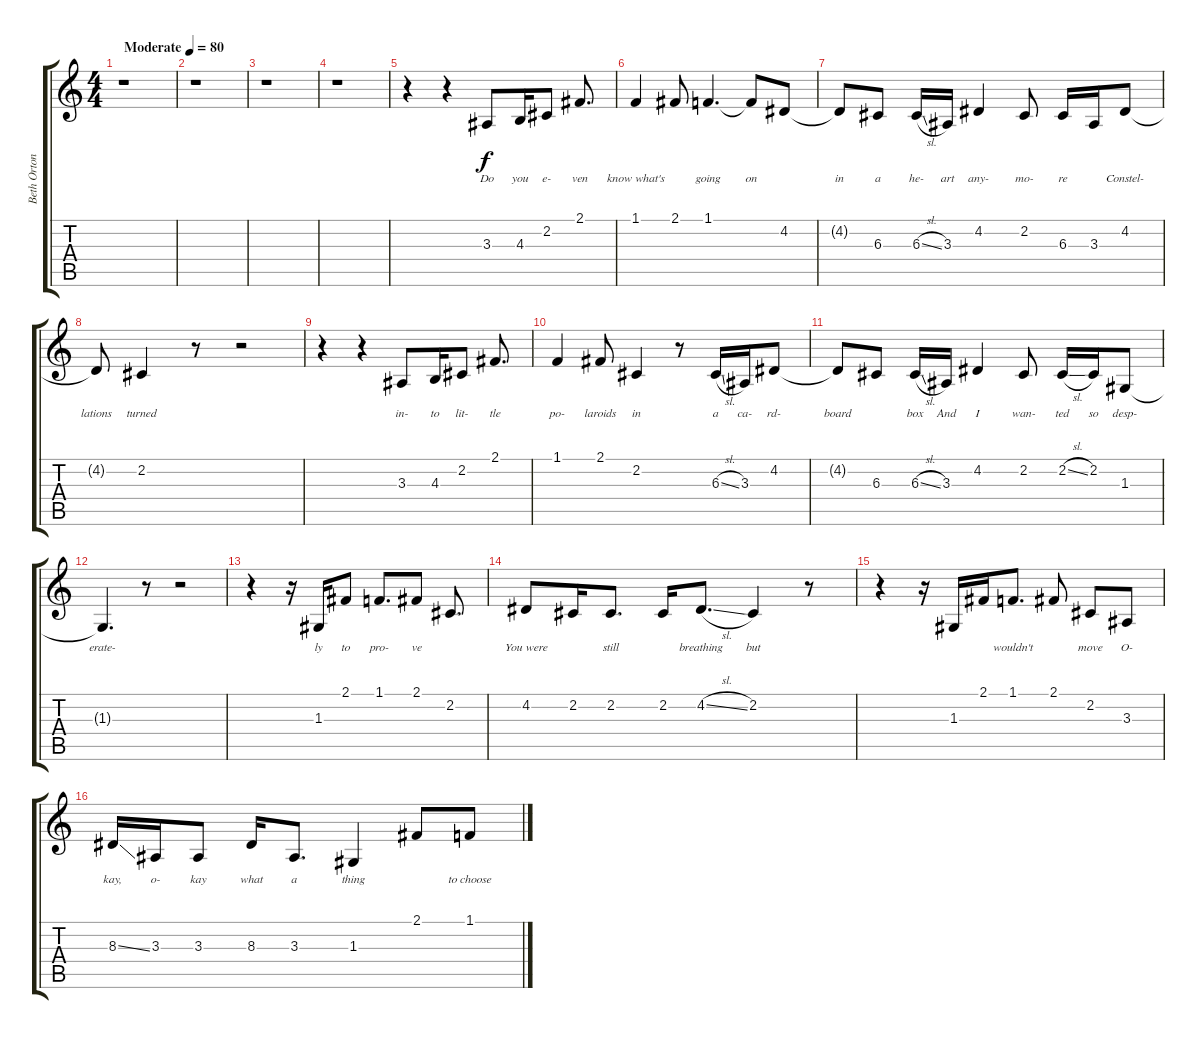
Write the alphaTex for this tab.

\track ("Beth Orton" "Beth Orton") {instrument viola}
\staff {score tabs}
\tuning (E4 B3 G3 D3 A2 E2) {hide}
\ts (4 4)
\tempo (80 "Moderate")
\clef g2
\ks c
r.1{dy f instrument viola} |
r.1 |
r.1 |
r.1 |
r.4 r.4 3.3.8{lyrics (0 "Do") lyrics (1 "") lyrics (2 "") lyrics (3 "") lyrics (4 "")} 4.3.16{lyrics (0 "you") lyrics (1 "") lyrics (2 "") lyrics (3 "") lyrics (4 "")} 2.2.8{lyrics (0 "e-") lyrics (1 "") lyrics (2 "") lyrics (3 "") lyrics (4 "")} 2.1.8{d lyrics (0 "ven") lyrics (1 "") lyrics (2 "") lyrics (3 "") lyrics (4 "")} |
1.1.4{lyrics (0 "know what's") lyrics (1 "") lyrics (2 "") lyrics (3 "") lyrics (4 "")} 2.1.8{lyrics (0 "") lyrics (1 "") lyrics (2 "") lyrics (3 "") lyrics (4 "")} 1.1.4{d lyrics (0 "going") lyrics (1 "") lyrics (2 "") lyrics (3 "") lyrics (4 "")} 1.1{t}.8{lyrics (0 "on") lyrics (1 "") lyrics (2 "") lyrics (3 "") lyrics (4 "")} 4.2.8{lyrics (0 "") lyrics (1 "") lyrics (2 "") lyrics (3 "") lyrics (4 "")} |
4.2{t}.8{lyrics (0 "in") lyrics (1 "") lyrics (2 "") lyrics (3 "") lyrics (4 "")} 6.3.8{lyrics (0 "a") lyrics (1 "") lyrics (2 "") lyrics (3 "") lyrics (4 "")} 6.3{sl}.16{lyrics (0 "he-") lyrics (1 "") lyrics (2 "") lyrics (3 "") lyrics (4 "")} 3.3.16{lyrics (0 "art") lyrics (1 "") lyrics (2 "") lyrics (3 "") lyrics (4 "")} 4.2.4{lyrics (0 "any-") lyrics (1 "") lyrics (2 "") lyrics (3 "") lyrics (4 "")} 2.2.8{lyrics (0 "mo-") lyrics (1 "") lyrics (2 "") lyrics (3 "") lyrics (4 "")} 6.3.16{lyrics (0 "re") lyrics (1 "") lyrics (2 "") lyrics (3 "") lyrics (4 "")} 3.3.16{lyrics (0 "") lyrics (1 "") lyrics (2 "") lyrics (3 "") lyrics (4 "")} 4.2.8{lyrics (0 "Constel-") lyrics (1 "") lyrics (2 "") lyrics (3 "") lyrics (4 "")} |
4.2{t}.8{lyrics (0 "lations") lyrics (1 "") lyrics (2 "") lyrics (3 "") lyrics (4 "")} 2.2.4{lyrics (0 "turned") lyrics (1 "") lyrics (2 "") lyrics (3 "") lyrics (4 "")} r.8 r.2 |
r.4 r.4 3.3.8{lyrics (0 "in-") lyrics (1 "") lyrics (2 "") lyrics (3 "") lyrics (4 "")} 4.3.16{lyrics (0 "to") lyrics (1 "") lyrics (2 "") lyrics (3 "") lyrics (4 "")} 2.2.8{lyrics (0 "lit-") lyrics (1 "") lyrics (2 "") lyrics (3 "") lyrics (4 "")} 2.1.8{d lyrics (0 "tle") lyrics (1 "") lyrics (2 "") lyrics (3 "") lyrics (4 "")} |
1.1.4{lyrics (0 "po-") lyrics (1 "") lyrics (2 "") lyrics (3 "") lyrics (4 "")} 2.1.8{lyrics (0 "laroids") lyrics (1 "") lyrics (2 "") lyrics (3 "") lyrics (4 "")} 2.2.4{lyrics (0 "in") lyrics (1 "") lyrics (2 "") lyrics (3 "") lyrics (4 "")} r.8 6.3{sl}.16{lyrics (0 "a") lyrics (1 "") lyrics (2 "") lyrics (3 "") lyrics (4 "")} 3.3.16{lyrics (0 "ca-") lyrics (1 "") lyrics (2 "") lyrics (3 "") lyrics (4 "")} 4.2.8{lyrics (0 "rd-") lyrics (1 "") lyrics (2 "") lyrics (3 "") lyrics (4 "")} |
4.2{t}.8{lyrics (0 "board") lyrics (1 "") lyrics (2 "") lyrics (3 "") lyrics (4 "")} 6.3.8{lyrics (0 "") lyrics (1 "") lyrics (2 "") lyrics (3 "") lyrics (4 "")} 6.3{sl}.16{lyrics (0 "box") lyrics (1 "") lyrics (2 "") lyrics (3 "") lyrics (4 "")} 3.3.16{lyrics (0 "And") lyrics (1 "") lyrics (2 "") lyrics (3 "") lyrics (4 "")} 4.2.4{lyrics (0 "I") lyrics (1 "") lyrics (2 "") lyrics (3 "") lyrics (4 "")} 2.2.8{lyrics (0 "wan-") lyrics (1 "") lyrics (2 "") lyrics (3 "") lyrics (4 "")} 2.2{sl}.16{lyrics (0 "ted") lyrics (1 "") lyrics (2 "") lyrics (3 "") lyrics (4 "")} 2.2.16{lyrics (0 "so") lyrics (1 "") lyrics (2 "") lyrics (3 "") lyrics (4 "")} 1.3.8{lyrics (0 "desp-") lyrics (1 "") lyrics (2 "") lyrics (3 "") lyrics (4 "")} |
1.3{t}.4{d lyrics (0 "erate-") lyrics (1 "") lyrics (2 "") lyrics (3 "") lyrics (4 "")} r.8 r.2 |
r.4 r.16 1.3.16{lyrics (0 "ly") lyrics (1 "") lyrics (2 "") lyrics (3 "") lyrics (4 "")} 2.1.8{lyrics (0 "to") lyrics (1 "") lyrics (2 "") lyrics (3 "") lyrics (4 "")} 1.1.8{d lyrics (0 "pro-") lyrics (1 "") lyrics (2 "") lyrics (3 "") lyrics (4 "")} 2.1.8{lyrics (0 "ve") lyrics (1 "") lyrics (2 "") lyrics (3 "") lyrics (4 "")} 2.2.8{d lyrics (0 "") lyrics (1 "") lyrics (2 "") lyrics (3 "") lyrics (4 "")} |
4.2.8{lyrics (0 "You were") lyrics (1 "") lyrics (2 "") lyrics (3 "") lyrics (4 "")} 2.2.16{lyrics (0 "") lyrics (1 "") lyrics (2 "") lyrics (3 "") lyrics (4 "")} 2.2.8{d lyrics (0 "still") lyrics (1 "") lyrics (2 "") lyrics (3 "") lyrics (4 "")} 2.2.16{lyrics (0 "") lyrics (1 "") lyrics (2 "") lyrics (3 "") lyrics (4 "")} 4.2{sl}.8{d lyrics (0 "breathing") lyrics (1 "") lyrics (2 "") lyrics (3 "") lyrics (4 "")} 2.2.4{lyrics (0 "but") lyrics (1 "") lyrics (2 "") lyrics (3 "") lyrics (4 "")} r.8 |
r.4 r.16 1.3.16{lyrics (0 "") lyrics (1 "") lyrics (2 "") lyrics (3 "") lyrics (4 "")} 2.1.16{lyrics (0 "") lyrics (1 "") lyrics (2 "") lyrics (3 "") lyrics (4 "")} 1.1.8{d lyrics (0 "wouldn't") lyrics (1 "") lyrics (2 "") lyrics (3 "") lyrics (4 "")} 2.1.8{lyrics (0 "") lyrics (1 "") lyrics (2 "") lyrics (3 "") lyrics (4 "")} 2.2.8{lyrics (0 "move") lyrics (1 "") lyrics (2 "") lyrics (3 "") lyrics (4 "")} 3.3.8{lyrics (0 "O-") lyrics (1 "") lyrics (2 "") lyrics (3 "") lyrics (4 "")} |
8.3{ss}.16{lyrics (0 "kay,") lyrics (1 "") lyrics (2 "") lyrics (3 "") lyrics (4 "")} 3.3.16{lyrics (0 "o-") lyrics (1 "") lyrics (2 "") lyrics (3 "") lyrics (4 "")} 3.3.8{lyrics (0 "kay") lyrics (1 "") lyrics (2 "") lyrics (3 "") lyrics (4 "")} 8.3.16{lyrics (0 "what") lyrics (1 "") lyrics (2 "") lyrics (3 "") lyrics (4 "")} 3.3.8{d lyrics (0 "a") lyrics (1 "") lyrics (2 "") lyrics (3 "") lyrics (4 "")} 1.3.4{lyrics (0 "thing") lyrics (1 "") lyrics (2 "") lyrics (3 "") lyrics (4 "")} 2.1.8{lyrics (0 "") lyrics (1 "") lyrics (2 "") lyrics (3 "") lyrics (4 "")} 1.1.8{lyrics (0 "to choose") lyrics (1 "") lyrics (2 "") lyrics (3 "") lyrics (4 "")}
